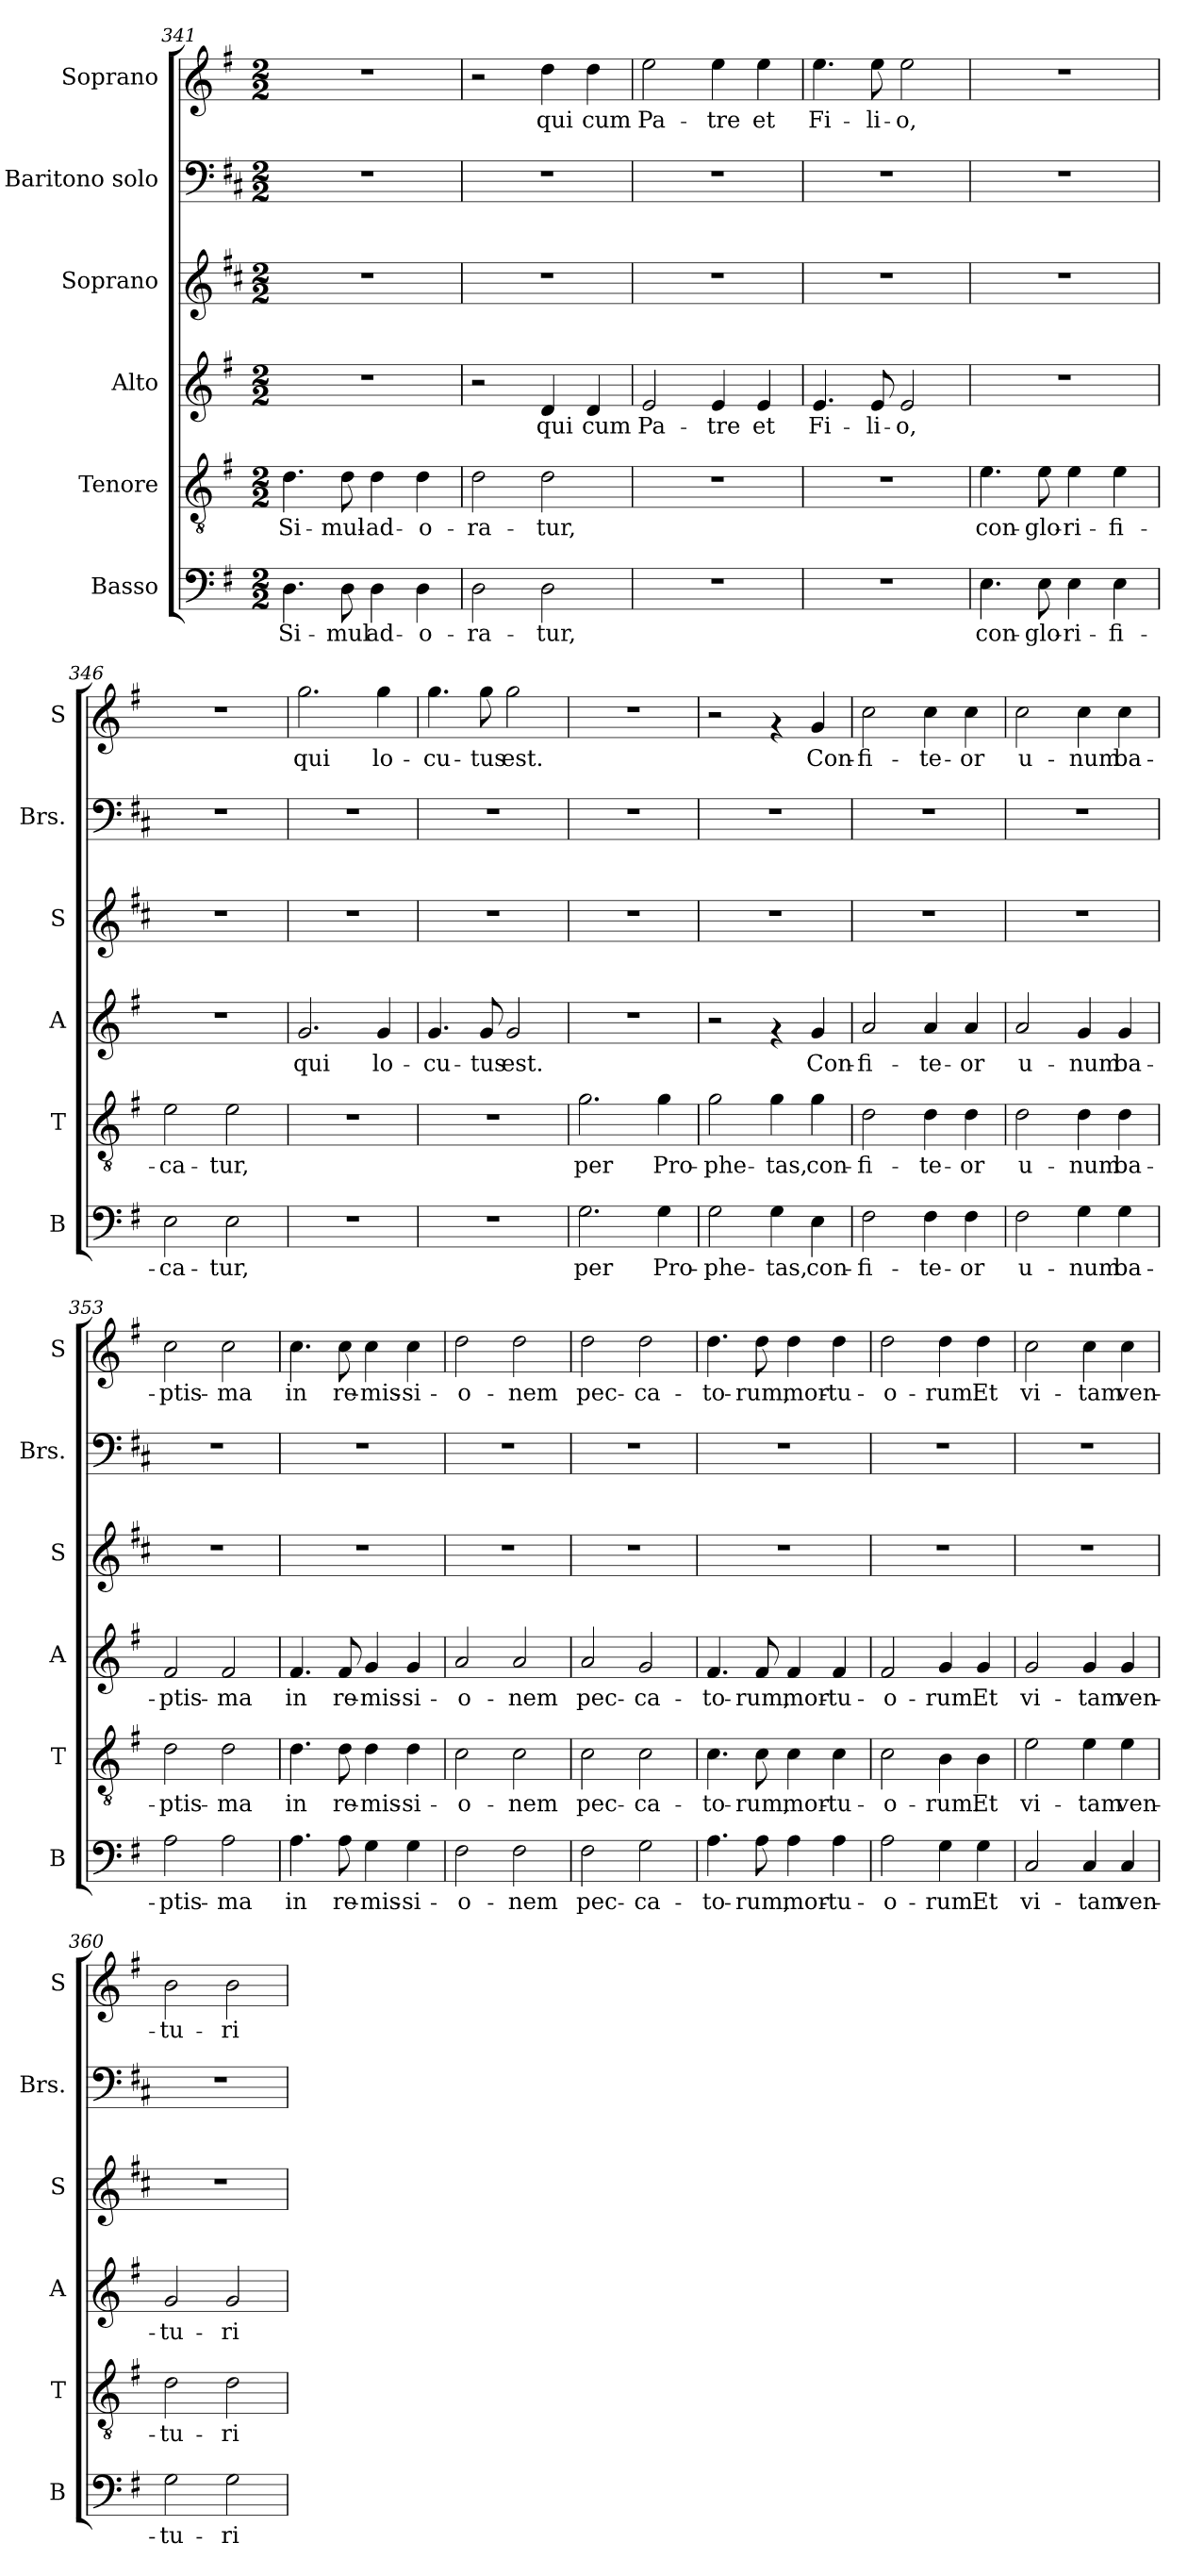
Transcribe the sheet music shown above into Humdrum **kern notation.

**kern	**text	**kern	**text	**kern	**text	**kern	**kern	**kern	**text
*part6	*part6	*part5	*part5	*part4	*part4	*part3	*part2	*part1	*part1
*staff6	*staff6	*staff5	*staff5	*staff4	*staff4	*staff3	*staff2	*staff1	*staff1
*I"Basso	*	*I"Tenore	*	*I"Alto	*	*I"Soprano	*I"Baritono  solo	*I"Soprano	*
*I'B	*	*I'T	*	*I'A	*	*I'S	*I'Brs.	*I'S	*
*clefF4	*	*clefGv2	*	*clefG2	*	*clefG2	*clefF4	*clefG2	*
*k[f#]	*	*k[f#]	*	*k[f#]	*	*k[f#c#]	*k[f#c#]	*k[f#]	*
*G:	*	*G:	*	*G:	*	*D:	*D:	*G:	*
*M2/2	*	*M2/2	*	*M2/2	*	*M2/2	*M2/2	*M2/2	*
=341	=341	=341	=341	=341	=341	=341	=341	=341	=341
!	!LO:LY:b:cj	!	!LO:LY:b:cj	!	!	!	!	!	!
4.D\	Si-	4.d\	Si-	1r	.	1r	1r	1r	.
!	!LO:LY:b:cj	!	!LO:LY:b:cj	!	!	!	!	!	!
8D\	-mul	8d\	-mul-	.	.	.	.	.	.
!	!LO:LY:b:cj	!	!LO:LY:b:cj	!	!	!	!	!	!
4D\	ad-	4d\	-ad-	.	.	.	.	.	.
!	!LO:LY:b:cj	!	!LO:LY:b:cj	!	!	!	!	!	!
4D\	-o-	4d\	-o-	.	.	.	.	.	.
=342	=342	=342	=342	=342	=342	=342	=342	=342	=342
!	!LO:LY:b:cj	!	!LO:LY:b:cj	!	!	!	!	!	!
2D\	-ra-	2d\	-ra-	2r	.	1r	1r	2r	.
!	!LO:LY:b:cj	!	!LO:LY:b:cj	!	!LO:LY:b:cj	!	!	!	!LO:LY:b:cj
2D\	-tur,	2d\	-tur,	4d/	qui	.	.	4dd\	qui
!	!	!	!	!	!LO:LY:b:cj	!	!	!	!LO:LY:b:cj
.	.	.	.	4d/	cum	.	.	4dd\	cum
=343	=343	=343	=343	=343	=343	=343	=343	=343	=343
!	!	!	!	!	!LO:LY:b:cj	!	!	!	!LO:LY:b:cj
1r	.	1r	.	2e/	Pa-	1r	1r	2ee\	Pa-
!	!	!	!	!	!LO:LY:b:cj	!	!	!	!LO:LY:b:cj
.	.	.	.	4e/	-tre	.	.	4ee\	-tre
!	!	!	!	!	!LO:LY:b:cj	!	!	!	!LO:LY:b:cj
.	.	.	.	4e/	et	.	.	4ee\	et
!!LO:PB:g=z
=344	=344	=344	=344	=344	=344	=344	=344	=344	=344
!	!	!	!	!	!LO:LY:b:cj	!	!	!	!LO:LY:b:cj
1r	.	1r	.	4.e/	Fi-	1r	1r	4.ee\	Fi-
!	!	!	!	!	!LO:LY:b:cj	!	!	!	!LO:LY:b:cj
.	.	.	.	8e/	-li-	.	.	8ee\	-li-
!	!	!	!	!	!LO:LY:b:cj	!	!	!	!LO:LY:b:cj
.	.	.	.	2e/	-o,	.	.	2ee\	-o,
=345	=345	=345	=345	=345	=345	=345	=345	=345	=345
!	!LO:LY:b:cj	!	!LO:LY:b:cj	!	!	!	!	!	!
4.E\	con-	4.e\	con-	1r	.	1r	1r	1r	.
!	!LO:LY:b:cj	!	!LO:LY:b:cj	!	!	!	!	!	!
8E\	-glo-	8e\	-glo-	.	.	.	.	.	.
!	!LO:LY:b:cj	!	!LO:LY:b:cj	!	!	!	!	!	!
4E\	-ri-	4e\	-ri-	.	.	.	.	.	.
!	!LO:LY:b:cj	!	!LO:LY:b:cj	!	!	!	!	!	!
4E\	-fi-	4e\	-fi-	.	.	.	.	.	.
=346	=346	=346	=346	=346	=346	=346	=346	=346	=346
!	!LO:LY:b:cj	!	!LO:LY:b:cj	!	!	!	!	!	!
2E\	-ca-	2e\	-ca-	1r	.	1r	1r	1r	.
!	!LO:LY:b:cj	!	!LO:LY:b:cj	!	!	!	!	!	!
2E\	-tur,	2e\	-tur,	.	.	.	.	.	.
=347	=347	=347	=347	=347	=347	=347	=347	=347	=347
!	!	!	!	!	!LO:LY:b:cj	!	!	!	!LO:LY:b:cj
1r	.	1r	.	2.g/	qui	1r	1r	2.gg\	qui
!	!	!	!	!	!LO:LY:b:cj	!	!	!	!LO:LY:b:cj
.	.	.	.	4g/	lo-	.	.	4gg\	lo-
=348	=348	=348	=348	=348	=348	=348	=348	=348	=348
!	!	!	!	!	!LO:LY:b:cj	!	!	!	!LO:LY:b:cj
1r	.	1r	.	4.g/	-cu-	1r	1r	4.gg\	-cu-
!	!	!	!	!	!LO:LY:b:cj	!	!	!	!LO:LY:b:cj
.	.	.	.	8g/	-tus	.	.	8gg\	-tus
!	!	!	!	!	!LO:LY:b:cj	!	!	!	!LO:LY:b:cj
.	.	.	.	2g/	est.	.	.	2gg\	est.
=349	=349	=349	=349	=349	=349	=349	=349	=349	=349
!	!LO:LY:b:cj	!	!LO:LY:b:cj	!	!	!	!	!	!
2.G\	per	2.g\	per	1r	.	1r	1r	1r	.
!	!LO:LY:b:cj	!	!LO:LY:b:cj	!	!	!	!	!	!
4G\	Pro-	4g\	Pro-	.	.	.	.	.	.
=350	=350	=350	=350	=350	=350	=350	=350	=350	=350
!	!LO:LY:b:cj	!	!LO:LY:b:cj	!	!	!	!	!	!
2G\	-phe-	2g\	-phe-	2r	.	1r	1r	2r	.
!	!LO:LY:b:cj	!	!LO:LY:b:cj	!	!	!	!	!	!
4G\	-tas,	4g\	-tas,	4rf	.	.	.	4rf	.
!	!LO:LY:b:cj	!	!LO:LY:b:cj	!	!LO:LY:b:cj	!	!	!	!LO:LY:b:cj
4E\	con-	4g\	con-	4g/	Con-	.	.	4g/	Con-
!!LO:LB:g=z
=351	=351	=351	=351	=351	=351	=351	=351	=351	=351
!	!LO:LY:b:cj	!	!LO:LY:b:cj	!	!LO:LY:b:cj	!	!	!	!LO:LY:b:cj
2F#\	-fi-	2d\	-fi-	2a/	-fi-	1r	1r	2cc\	-fi-
!	!LO:LY:b:cj	!	!LO:LY:b:cj	!	!LO:LY:b:cj	!	!	!	!LO:LY:b:cj
4F#\	-te-	4d\	-te-	4a/	-te-	.	.	4cc\	-te-
!	!LO:LY:b:cj	!	!LO:LY:b:cj	!	!LO:LY:b:cj	!	!	!	!LO:LY:b:cj
4F#\	-or	4d\	-or	4a/	-or	.	.	4cc\	-or
=352	=352	=352	=352	=352	=352	=352	=352	=352	=352
!	!LO:LY:b:cj	!	!LO:LY:b:cj	!	!LO:LY:b:cj	!	!	!	!LO:LY:b:cj
2F#\	u-	2d\	u-	2a/	u-	1r	1r	2cc\	u-
!	!LO:LY:b:cj	!	!LO:LY:b:cj	!	!LO:LY:b:cj	!	!	!	!LO:LY:b:cj
4G\	-num	4d\	-num	4g/	-num	.	.	4cc\	-num
!	!LO:LY:b:cj	!	!LO:LY:b:cj	!	!LO:LY:b:cj	!	!	!	!LO:LY:b:cj
4G\	ba-	4d\	ba-	4g/	ba-	.	.	4cc\	ba-
=353	=353	=353	=353	=353	=353	=353	=353	=353	=353
!	!LO:LY:b:cj	!	!LO:LY:b:cj	!	!LO:LY:b:cj	!	!	!	!LO:LY:b:cj
2A\	-ptis-	2d\	-ptis-	2f#/	-ptis-	1r	1r	2cc\	-ptis-
!	!LO:LY:b:cj	!	!LO:LY:b:cj	!	!LO:LY:b:cj	!	!	!	!LO:LY:b:cj
2A\	-ma	2d\	-ma	2f#/	-ma	.	.	2cc\	-ma
=354	=354	=354	=354	=354	=354	=354	=354	=354	=354
!	!LO:LY:b:cj	!	!LO:LY:b:cj	!	!LO:LY:b:cj	!	!	!	!LO:LY:b:cj
4.A\	in	4.d\	in	4.f#/	in	1r	1r	4.cc\	in
!	!LO:LY:b:cj	!	!LO:LY:b:cj	!	!LO:LY:b:cj	!	!	!	!LO:LY:b:cj
8A\	re-	8d\	re-	8f#/	re-	.	.	8cc\	re-
!	!LO:LY:b:cj	!	!LO:LY:b:cj	!	!LO:LY:b:cj	!	!	!	!LO:LY:b:cj
4G\	-mis-	4d\	-mis-	4g/	-mis-	.	.	4cc\	-mis-
!	!LO:LY:b:cj	!	!LO:LY:b:cj	!	!LO:LY:b:cj	!	!	!	!LO:LY:b:cj
4G\	-si-	4d\	-si-	4g/	-si-	.	.	4cc\	-si-
=355	=355	=355	=355	=355	=355	=355	=355	=355	=355
!	!LO:LY:b:cj	!	!LO:LY:b:cj	!	!LO:LY:b:cj	!	!	!	!LO:LY:b:cj
2F#\	-o-	2c\	-o-	2a/	-o-	1r	1r	2dd\	-o-
!	!LO:LY:b:cj	!	!LO:LY:b:cj	!	!LO:LY:b:cj	!	!	!	!LO:LY:b:cj
2F#\	-nem	2c\	-nem	2a/	-nem	.	.	2dd\	-nem
=356	=356	=356	=356	=356	=356	=356	=356	=356	=356
!	!LO:LY:b:cj	!	!LO:LY:b:cj	!	!LO:LY:b:cj	!	!	!	!LO:LY:b:cj
2F#\	pec-	2c\	pec-	2a/	pec-	1r	1r	2dd\	pec-
!	!LO:LY:b:cj	!	!LO:LY:b:cj	!	!LO:LY:b:cj	!	!	!	!LO:LY:b:cj
2G\	-ca-	2c\	-ca-	2g/	-ca-	.	.	2dd\	-ca-
=357	=357	=357	=357	=357	=357	=357	=357	=357	=357
!	!LO:LY:b:cj	!	!LO:LY:b:cj	!	!LO:LY:b:cj	!	!	!	!LO:LY:b:cj
4.A\	-to-	4.c\	-to-	4.f#/	-to-	1r	1r	4.dd\	-to-
!	!LO:LY:b:cj	!	!LO:LY:b:cj	!	!LO:LY:b:cj	!	!	!	!LO:LY:b:cj
8A\	-rum,	8c\	-rum,	8f#/	-rum,	.	.	8dd\	-rum,
!	!LO:LY:b:cj	!	!LO:LY:b:cj	!	!LO:LY:b:cj	!	!	!	!LO:LY:b:cj
4A\	mor-	4c\	mor-	4f#/	mor-	.	.	4dd\	mor-
!	!LO:LY:b:cj	!	!LO:LY:b:cj	!	!LO:LY:b:cj	!	!	!	!LO:LY:b:cj
4A\	-tu-	4c\	-tu-	4f#/	-tu-	.	.	4dd\	-tu-
!!LO:PB:g=z
=358	=358	=358	=358	=358	=358	=358	=358	=358	=358
!	!LO:LY:b:cj	!	!LO:LY:b:cj	!	!LO:LY:b:cj	!	!	!	!LO:LY:b:cj
2A\	-o-	2c\	-o-	2f#/	-o-	1r	1r	2dd\	-o-
!	!LO:LY:b:cj	!	!LO:LY:b:cj	!	!LO:LY:b:cj	!	!	!	!LO:LY:b:cj
4G\	-rum.	4B\	-rum.	4g/	-rum.	.	.	4dd\	-rum.
!	!LO:LY:b:cj	!	!LO:LY:b:cj	!	!LO:LY:b:cj	!	!	!	!LO:LY:b:cj
4G\	Et	4B\	Et	4g/	Et	.	.	4dd\	Et
=359	=359	=359	=359	=359	=359	=359	=359	=359	=359
!	!LO:LY:b:cj	!	!LO:LY:b:cj	!	!LO:LY:b:cj	!	!	!	!LO:LY:b:cj
2C/	vi-	2e\	vi-	2g/	vi-	1r	1r	2cc\	vi-
!	!LO:LY:b:cj	!	!LO:LY:b:cj	!	!LO:LY:b:cj	!	!	!	!LO:LY:b:cj
4C/	-tam	4e\	-tam	4g/	-tam	.	.	4cc\	-tam
!	!LO:LY:b:cj	!	!LO:LY:b:cj	!	!LO:LY:b:cj	!	!	!	!LO:LY:b:cj
4C/	ven-	4e\	ven-	4g/	ven-	.	.	4cc\	ven-
=360	=360	=360	=360	=360	=360	=360	=360	=360	=360
!	!LO:LY:b:cj	!	!LO:LY:b:cj	!	!LO:LY:b:cj	!	!	!	!LO:LY:b:cj
2G\	-tu-	2d\	-tu-	2g/	-tu-	1r	1r	2b\	-tu-
!	!LO:LY:b:cj	!	!LO:LY:b:cj	!	!LO:LY:b:cj	!	!	!	!LO:LY:b:cj
2G\	-ri	2d\	-ri	2g/	-ri	.	.	2b\	-ri
=	=	=	=	=	=	=	=	=	=
*-	*-	*-	*-	*-	*-	*-	*-	*-	*-
